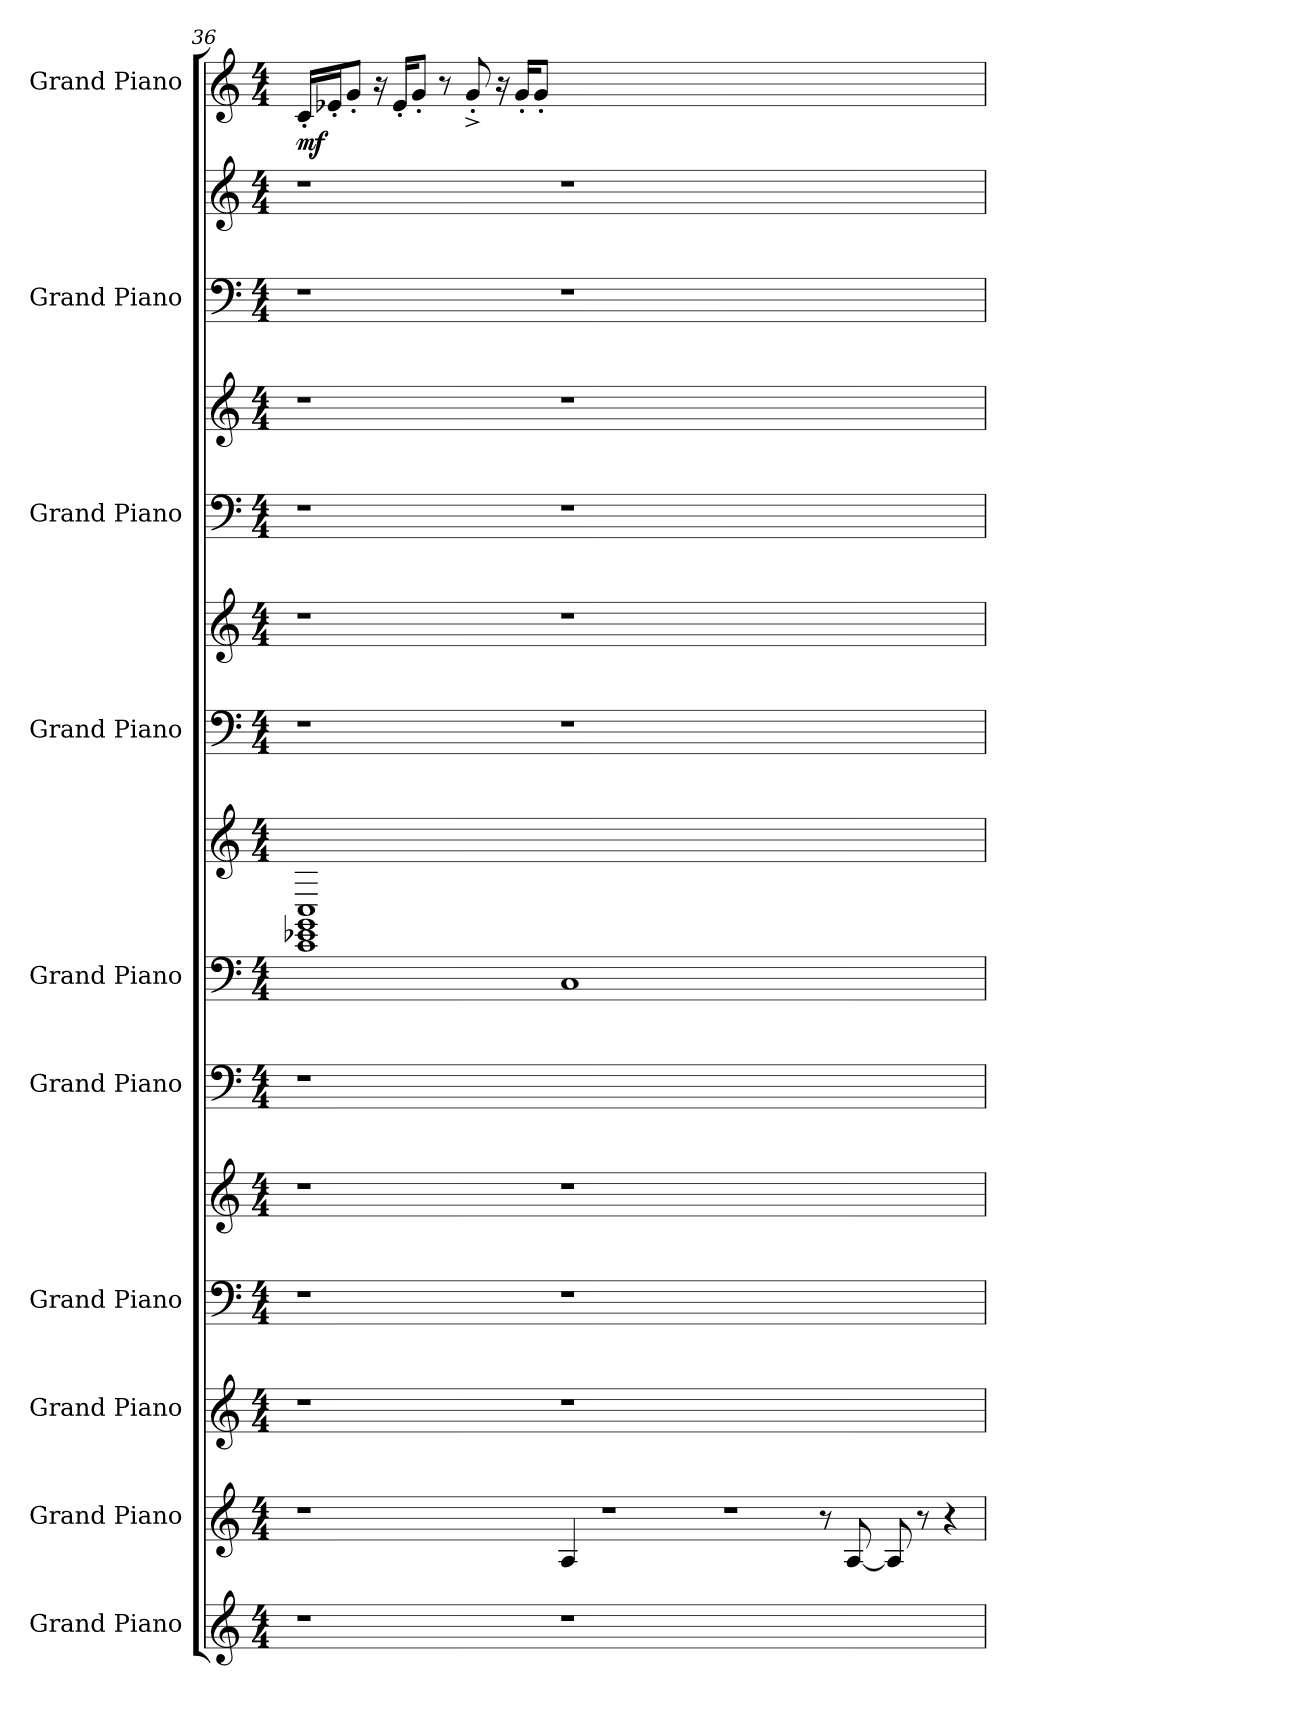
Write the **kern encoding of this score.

**kern	**kern	**kern	**kern	**kern	**kern	**kern	**kern	**kern	**kern	**kern	**kern	**kern	**kern	**kern	**dynam
*part10	*part9	*part8	*part7	*part7	*part6	*part5	*part5	*part4	*part4	*part3	*part3	*part2	*part2	*part1	*part1
*staff15	*staff14	*staff13	*staff12	*staff11	*staff10	*staff9	*staff8	*staff7	*staff6	*staff5	*staff4	*staff3	*staff2	*staff1	*staff1
*I"Grand Piano	*I"Grand Piano	*I"Grand Piano	*I"Grand Piano	*	*I"Grand Piano	*I"Grand Piano	*	*I"Grand Piano	*	*I"Grand Piano	*	*I"Grand Piano	*	*I"Grand Piano	*
*clefG2	*clefG2	*clefG2	*clefF4	*clefG2	*clefF4	*clefF4	*clefG2	*clefF4	*clefG2	*clefF4	*clefG2	*clefF4	*clefG2	*clefG2	*
*k[]	*k[]	*k[]	*k[]	*k[]	*k[]	*k[]	*k[]	*k[]	*k[]	*k[]	*k[]	*k[]	*k[]	*k[]	*
*C:	*C:	*C:	*C:	*C:	*C:	*C:	*C:	*C:	*C:	*C:	*C:	*C:	*C:	*C:	*
*M4/4	*M4/4	*M4/4	*M4/4	*M4/4	*M4/4	*M4/4	*M4/4	*M4/4	*M4/4	*M4/4	*M4/4	*M4/4	*M4/4	*M4/4	*
=36	=36	=36	=36	=36	=36	=36	=36	=36	=36	=36	=36	=36	=36	=36	=36
!	!	!	!	!	!	!	!	!	!	!	!	!	!	!	!LO:DY:b
1r	1r	1r	1r	1r	1r	1c 1e-X 1g	1C	1r	1r	1r	1r	1r	1r	16c'LL	mf
.	.	.	.	.	.	.	.	.	.	.	.	.	.	16e-X'J	.
.	.	.	.	.	.	.	.	.	.	.	.	.	.	8g'J	.
.	.	.	.	.	.	.	.	.	.	.	.	.	.	16r	.
.	.	.	.	.	.	.	.	.	.	.	.	.	.	16e-'KL	.
.	.	.	.	.	.	.	.	.	.	.	.	.	.	8g'J	.
.	.	.	.	.	.	.	.	.	.	.	.	.	.	8r	.
.	.	.	.	.	.	.	.	.	.	.	.	.	.	8g'^	.
.	.	.	.	.	.	.	.	.	.	.	.	.	.	16r	.
.	.	.	.	.	.	.	.	.	.	.	.	.	.	16g'KL	.
.	.	.	.	.	.	.	.	.	.	.	.	.	.	8g'J	.
1r	4A	1r	1r	1r	0.ryy	1C	0.ryy	1r	1r	1r	1r	1r	1r	0.ryy	.
.	1r	.	.	.	.	.	.	.	.	.	.	.	.	.	.
0ryy	.	0ryy	0ryy	0ryy	.	0ryy	.	0ryy	0ryy	0ryy	0ryy	0ryy	0ryy	.	.
.	1r	.	.	.	.	.	.	.	.	.	.	.	.	.	.
.	8r	.	.	.	.	.	.	.	.	.	.	.	.	.	.
.	[8A	.	.	.	.	.	.	.	.	.	.	.	.	.	.
.	8A]	.	.	.	.	.	.	.	.	.	.	.	.	.	.
.	8r	.	.	.	.	.	.	.	.	.	.	.	.	.	.
.	4r	.	.	.	.	.	.	.	.	.	.	.	.	.	.
=	=	=	=	=	=	=	=	=	=	=	=	=	=	=	=
*-	*-	*-	*-	*-	*-	*-	*-	*-	*-	*-	*-	*-	*-	*-	*-
